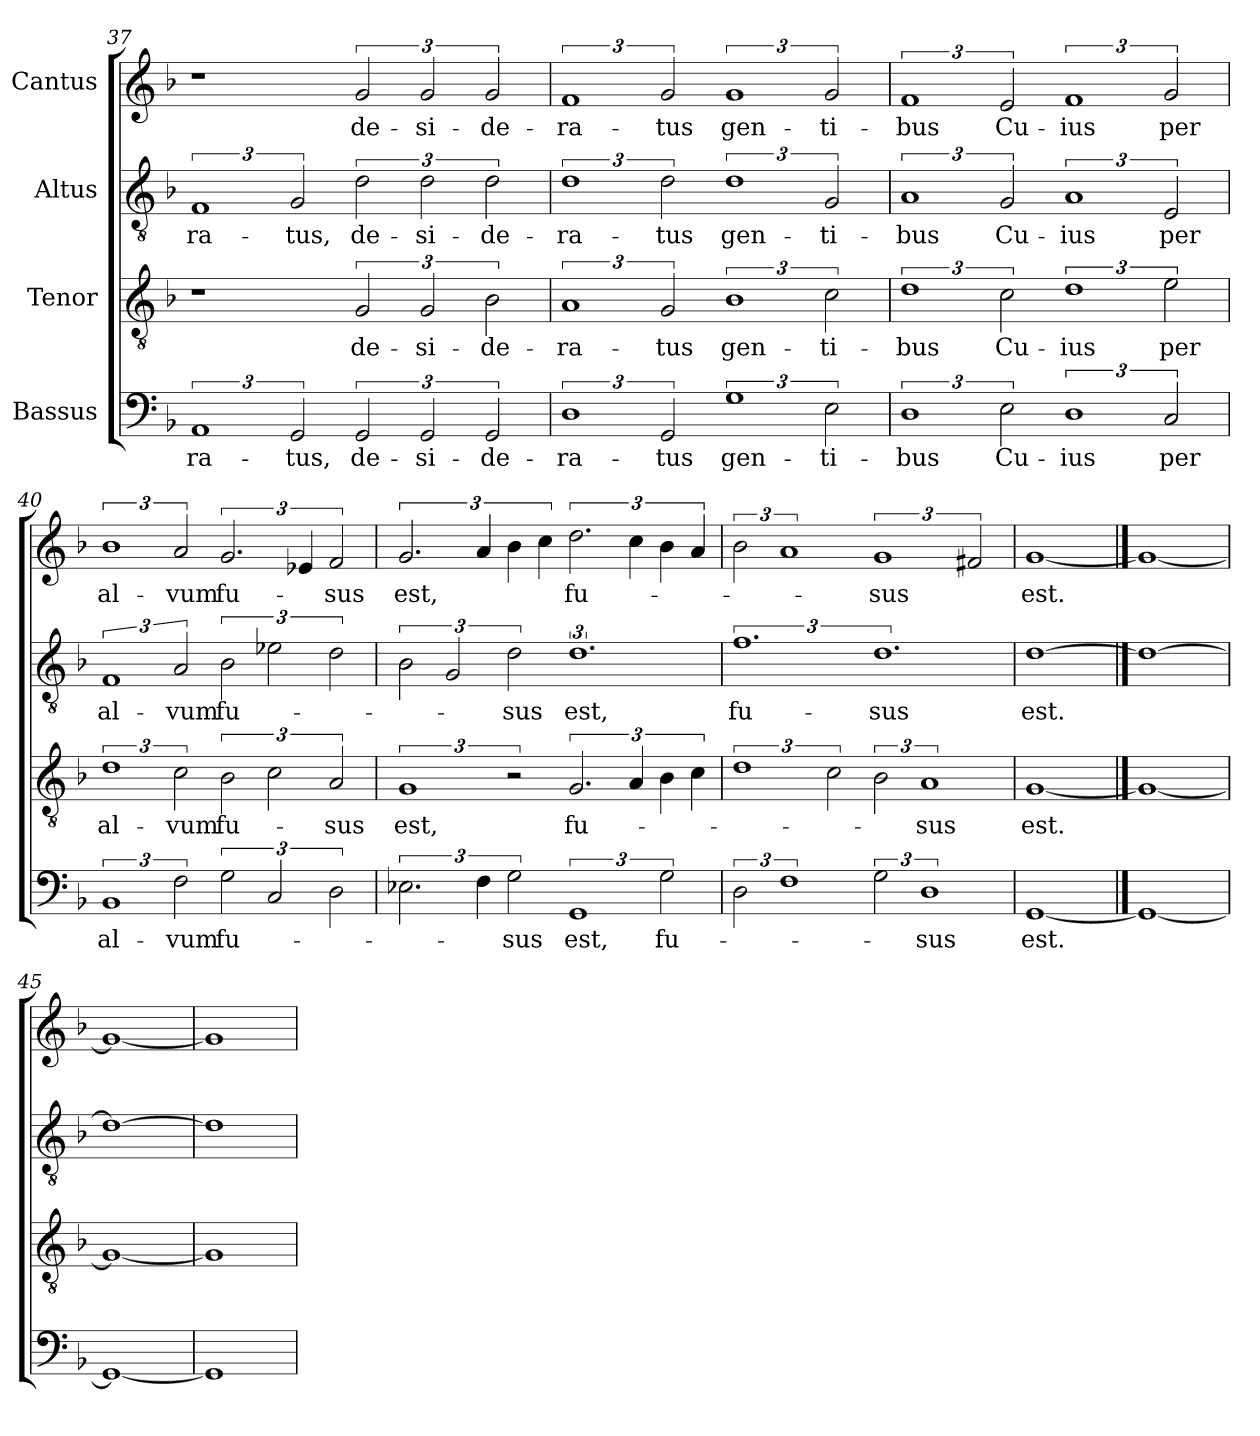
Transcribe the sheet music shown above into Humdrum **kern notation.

**kern	**text	**kern	**text	**kern	**text	**kern	**text
*part4	*part4	*part3	*part3	*part2	*part2	*part1	*part1
*staff4	*staff4	*staff3	*staff3	*staff2	*staff2	*staff1	*staff1
*I"Bassus	*	*I"Tenor	*	*I"Altus	*	*I"Cantus	*
*clefF4	*	*clefGv2	*	*clefGv2	*	*clefG2	*
*k[b-]	*	*k[b-]	*	*k[b-]	*	*k[b-]	*
*F:	*	*F:	*	*F:	*	*F:	*
=37	=37	=37	=37	=37	=37	=37	=37
3%2AA/	-ra-	1r	.	3%2F/	-ra-	1r	.
3GG/	-tus,	.	.	3G/	-tus,	.	.
!	!LO:LY:i	!	!	!	!LO:LY:i	!	!
3GG/	de-	3G/	de-	3d\	de-	3g/	de-
!	!LO:LY:i	!	!	!	!LO:LY:i	!	!
3GG/	-si-	3G/	-si-	3d\	-si-	3g/	-si-
!	!LO:LY:i	!	!	!	!LO:LY:i	!	!
3GG/	-de-	3B-\	-de-	3d\	-de-	3g/	-de-
=38	=38	=38	=38	=38	=38	=38	=38
!	!LO:LY:i	!	!	!	!LO:LY:i	!	!
3%2D\	-ra-	3%2A/	-ra-	3%2d\	-ra-	3%2f/	-ra-
!	!LO:LY:i	!	!	!	!LO:LY:i	!	!
3GG/	-tus	3G/	-tus	3d\	-tus	3g/	-tus
3%2G\	gen-	3%2B-\	gen-	3%2d\	gen-	3%2g/	gen-
3E\	-ti-	3c\	-ti-	3G/	-ti-	3g/	-ti-
!!LO:PB:g=z
=39	=39	=39	=39	=39	=39	=39	=39
3%2D\	-bus	3%2d\	-bus	3%2A/	-bus	3%2f/	-bus
3E\	Cu-	3c\	Cu-	3G/	Cu-	3e/	Cu-
3%2D\	-ius	3%2d\	-ius	3%2A/	-ius	3%2f/	-ius
3C/	per	3e\	per	3E/	per	3g/	per
=40	=40	=40	=40	=40	=40	=40	=40
3%2BB-/	al-	3%2d\	al-	3%2F/	al-	3%2b-\	al-
3F\	-vum	3c\	-vum	3A/	-vum	3a/	-vum
3G\	fu-	3B-\	fu-	3B-\	fu-	3.g/	fu-
3C/	.	3c\	.	3e-X\	.	.	.
.	.	.	.	.	.	6e-X/	.
3D\	.	3A/	-sus	3d\	.	3f/	-sus
=41	=41	=41	=41	=41	=41	=41	=41
!	!	!	!LO:LY:i	!	!	!	!LO:LY:i
3.E-X\	.	3%2G/	est,	3B-\	.	3.g/	est,
.	.	.	.	3G/	.	.	.
6F\	.	.	.	.	.	6a/	.
3G\	-sus	3r	.	3d\	-sus	6b-\	.
.	.	.	.	.	.	6cc\	.
!	!LO:LY:i	!	!LO:LY:i	!	!LO:LY:i	!	!LO:LY:i
3%2GG/	est,	3.G/	fu-	3%2.d\	est,	3.dd\	fu-
.	.	6A/	.	.	.	6cc\	.
!	!LO:LY:i	!	!	!	!	!	!
3G\	fu-	6B-\	.	.	.	6b-\	.
.	.	6c\	.	.	.	6a/	.
=42	=42	=42	=42	=42	=42	=42	=42
!	!	!	!	!	!LO:LY:i	!	!
3D\	.	3%2d\	.	3%2.f\	fu-	3b-\	.
3%2F\	.	.	.	.	.	3%2a/	.
.	.	3c\	.	.	.	.	.
!	!	!	!	!	!LO:LY:i	!	!LO:LY:i
3G\	.	3B-\	.	3%2.d\	-sus	3%2g/	-sus
!	!LO:LY:i	!	!LO:LY:i	!	!	!	!
3%2D\	-sus	3%2A/	-sus	.	.	.	.
.	.	.	.	.	.	3f#X/	.
=43	=43	=43	=43	=43	=43	=43	=43
[1GG/	est.	[1G/	est.	[1d\	est.	[1g/	est.
==44	==44	==44	==44	==44	==44	==44	==44
1GG/_	.	1G/_	.	1d\_	.	1g/_	.
=45	=45	=45	=45	=45	=45	=45	=45
1GG/_	.	1G/_	.	1d\_	.	1g/_	.
=46	=46	=46	=46	=46	=46	=46	=46
1GG/]	.	1G/]	.	1d\]	.	1g/]	.
=	=	=	=	=	=	=	=
*-	*-	*-	*-	*-	*-	*-	*-
